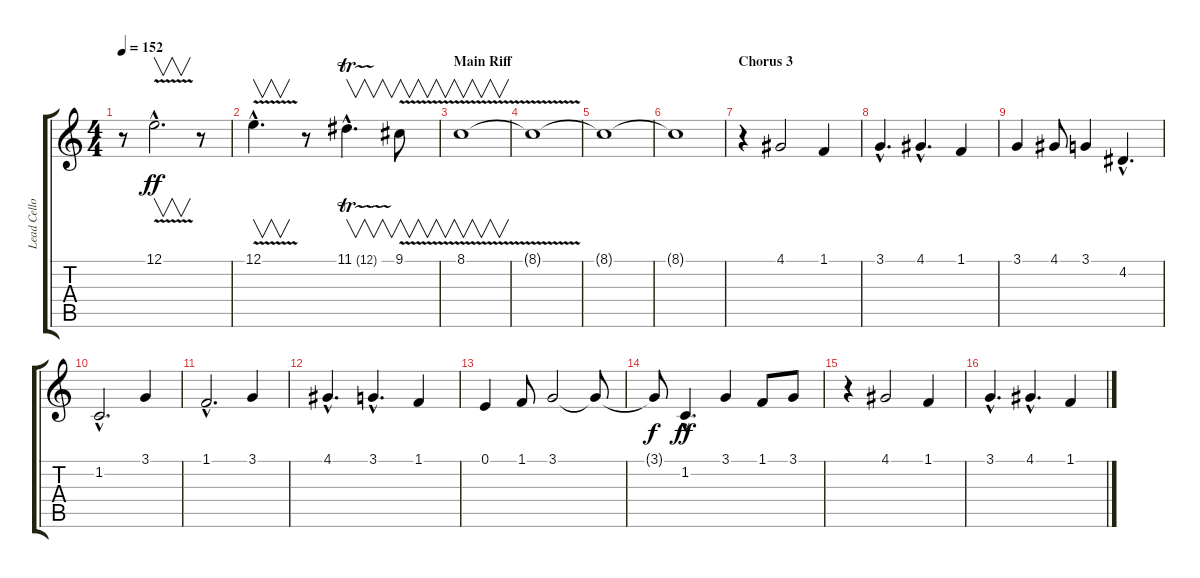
\track ("Lead Cello" "Lead Cello") {instrument cello}
\staff {score tabs}
\tuning (E4 B3 G3 D3 A2 E2) {hide}
\ts (4 4)
\tempo 152
\clef g2
\ks c
r.8{dy ff} 12.1{v hac}.2{v d} r.8 |
12.1{v hac}.4{v d} r.8 11.1{tr (12 16) hac}.4{v d} 9.1{v}.8{v} |
\section ("" "Main Riff")
8.1{v}.1{v} |
8.1{t}.1 |
8.1{t}.1 |
8.1{t}.1 |
\section ("" "Chorus 3")
r.4{instrument cello} 4.1.2 1.1.4 |
3.1{hac}.4{d} 4.1{hac}.4{d} 1.1.4 |
3.1.4 4.1.8 3.1.4 4.2{hac}.4{d} |
1.2{hac}.2{d} 3.1.4 |
1.1{hac}.2{d} 3.1.4 |
4.1{hac}.4{d} 3.1{hac}.4{d} 1.1.4 |
0.1.4 1.1.8 3.1.2 3.1{t}.8 |
3.1{t}.8{dy f} 1.2{hac}.4{d dy ff} 3.1.4 1.1.8 3.1.8 |
r.4 4.1.2 1.1.4 |
3.1{hac}.4{d} 4.1{hac}.4{d} 1.1.4
